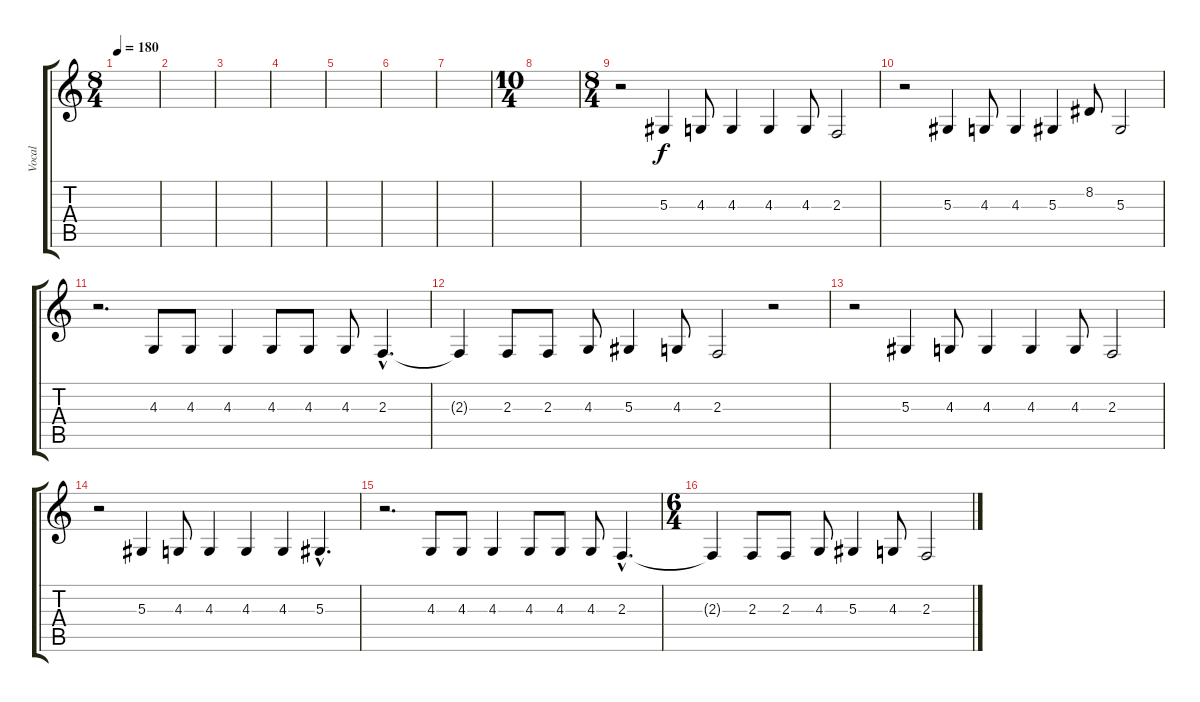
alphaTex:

\track ("Vocal" "Vocal") {instrument cello}
\staff {score tabs}
\tuning (C4 G3 Eb3 Bb2 F2 C2) {hide}
\ts (8 4)
\tempo 180
\clef g2
\ks c
|
|
|
|
|
|
|
\ts (10 4)
|
\ts (8 4)
r.2 5.3.4 4.3.8 4.3.4 4.3.4 4.3.8 2.3.2 |
r.2 5.3.4 4.3.8 4.3.4 5.3.4 8.2.8 5.3.2 |
r.2{d} 4.3.8 4.3.8 4.3.4 4.3.8 4.3.8 4.3.8 2.3{hac}.4{d} |
2.3{t}.4 2.3.8 2.3.8 4.3.8 5.3.4 4.3.8 2.3.2 r.2 |
r.2 5.3.4 4.3.8 4.3.4 4.3.4 4.3.8 2.3.2 |
r.2 5.3.4 4.3.8 4.3.4 4.3.4 4.3.4 5.3{hac}.4{d} |
r.2{d} 4.3.8 4.3.8 4.3.4 4.3.8 4.3.8 4.3.8 2.3{hac}.4{d} |
\ts (6 4)
2.3{t}.4 2.3.8 2.3.8 4.3.8 5.3.4 4.3.8 2.3.2
